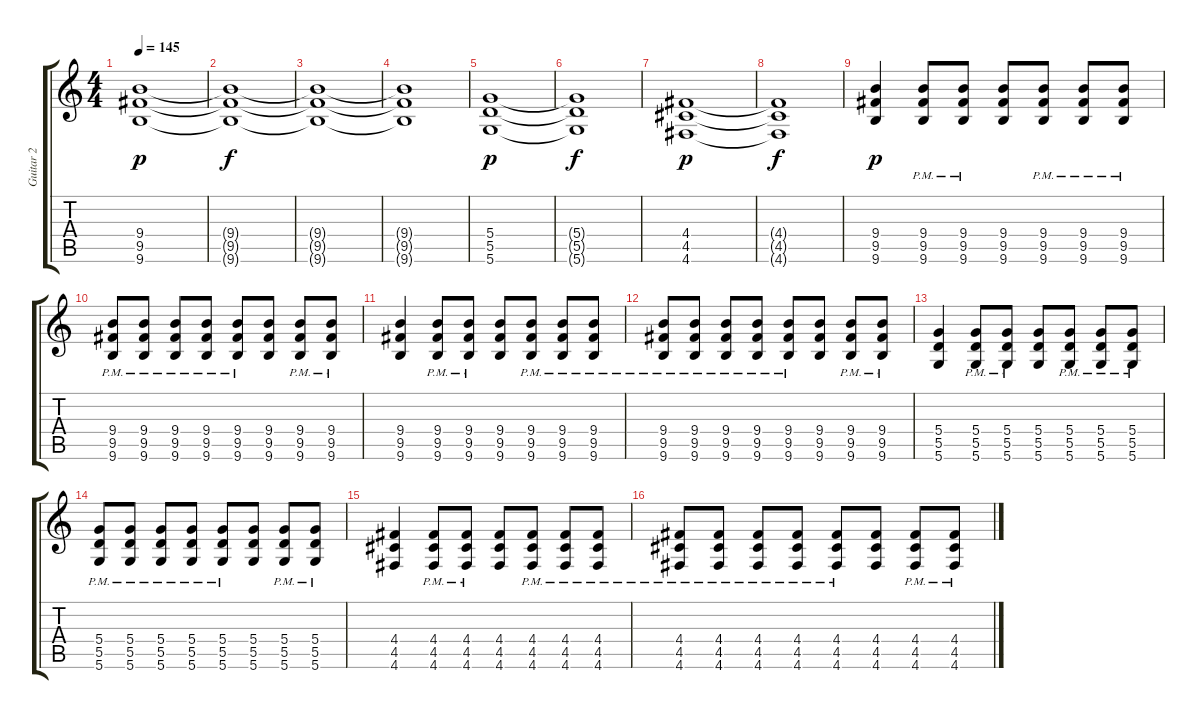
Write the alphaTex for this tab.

\track ("Guitar 2" "Guitar 2") {instrument overdrivenguitar}
\staff {score tabs}
\tuning (E4 B3 G3 D3 A2 D2) {hide}
\ts (4 4)
\tempo 145
\clef g2
\ks c
(9.4 9.5 9.6).1{dy p} |
(9.4{t} 9.5{t} 9.6{t}).1{dy f} |
(9.4{t} 9.5{t} 9.6{t}).1 |
(9.4{t} 9.5{t} 9.6{t}).1 |
(5.4 5.5 5.6).1{dy p} |
(5.4{t} 5.5{t} 5.6{t}).1{dy f} |
(4.4 4.5 4.6).1{dy p} |
(4.4{t} 4.5{t} 4.6{t}).1{dy f} |
(9.4 9.5 9.6).4{dy p} (9.4{pm} 9.5{pm} 9.6{pm}).8 (9.4{pm} 9.5{pm} 9.6{pm}).8 (9.4 9.5 9.6).8 (9.4{pm} 9.5{pm} 9.6{pm}).8 (9.4{pm} 9.5{pm} 9.6{pm}).8 (9.4{pm} 9.5{pm} 9.6{pm}).8 |
(9.4{pm} 9.5{pm} 9.6{pm}).8 (9.4{pm} 9.5{pm} 9.6{pm}).8 (9.4{pm} 9.5{pm} 9.6{pm}).8 (9.4{pm} 9.5{pm} 9.6{pm}).8 (9.4{pm} 9.5{pm} 9.6{pm}).8 (9.4 9.5 9.6).8 (9.4{pm} 9.5{pm} 9.6{pm}).8 (9.4{pm} 9.5{pm} 9.6{pm}).8 |
(9.4 9.5 9.6).4 (9.4{pm} 9.5{pm} 9.6{pm}).8 (9.4{pm} 9.5{pm} 9.6{pm}).8 (9.4 9.5 9.6).8 (9.4{pm} 9.5{pm} 9.6{pm}).8 (9.4{pm} 9.5{pm} 9.6{pm}).8 (9.4{pm} 9.5{pm} 9.6{pm}).8 |
(9.4{pm} 9.5{pm} 9.6{pm}).8 (9.4{pm} 9.5{pm} 9.6{pm}).8 (9.4{pm} 9.5{pm} 9.6{pm}).8 (9.4{pm} 9.5{pm} 9.6{pm}).8 (9.4{pm} 9.5{pm} 9.6{pm}).8 (9.4 9.5 9.6).8 (9.4{pm} 9.5{pm} 9.6{pm}).8 (9.4{pm} 9.5{pm} 9.6{pm}).8 |
(5.4 5.5 5.6).4 (5.4{pm} 5.5{pm} 5.6{pm}).8 (5.4{pm} 5.5{pm} 5.6{pm}).8 (5.4 5.5 5.6).8 (5.4{pm} 5.5{pm} 5.6{pm}).8 (5.4{pm} 5.5{pm} 5.6{pm}).8 (5.4{pm} 5.5{pm} 5.6{pm}).8 |
(5.4{pm} 5.5{pm} 5.6{pm}).8 (5.4{pm} 5.5{pm} 5.6{pm}).8 (5.4{pm} 5.5{pm} 5.6{pm}).8 (5.4{pm} 5.5{pm} 5.6{pm}).8 (5.4{pm} 5.5{pm} 5.6{pm}).8 (5.4 5.5 5.6).8 (5.4{pm} 5.5{pm} 5.6{pm}).8 (5.4{pm} 5.5{pm} 5.6{pm}).8 |
(4.4 4.5 4.6).4 (4.4{pm} 4.5{pm} 4.6{pm}).8 (4.4{pm} 4.5{pm} 4.6{pm}).8 (4.4 4.5 4.6).8 (4.4{pm} 4.5{pm} 4.6{pm}).8 (4.4{pm} 4.5{pm} 4.6{pm}).8 (4.4{pm} 4.5{pm} 4.6{pm}).8 |
(4.4{pm} 4.5{pm} 4.6{pm}).8 (4.4{pm} 4.5{pm} 4.6{pm}).8 (4.4{pm} 4.5{pm} 4.6{pm}).8 (4.4{pm} 4.5{pm} 4.6{pm}).8 (4.4{pm} 4.5{pm} 4.6{pm}).8 (4.4 4.5 4.6).8 (4.4{pm} 4.5{pm} 4.6{pm}).8 (4.4{pm} 4.5{pm} 4.6{pm}).8
